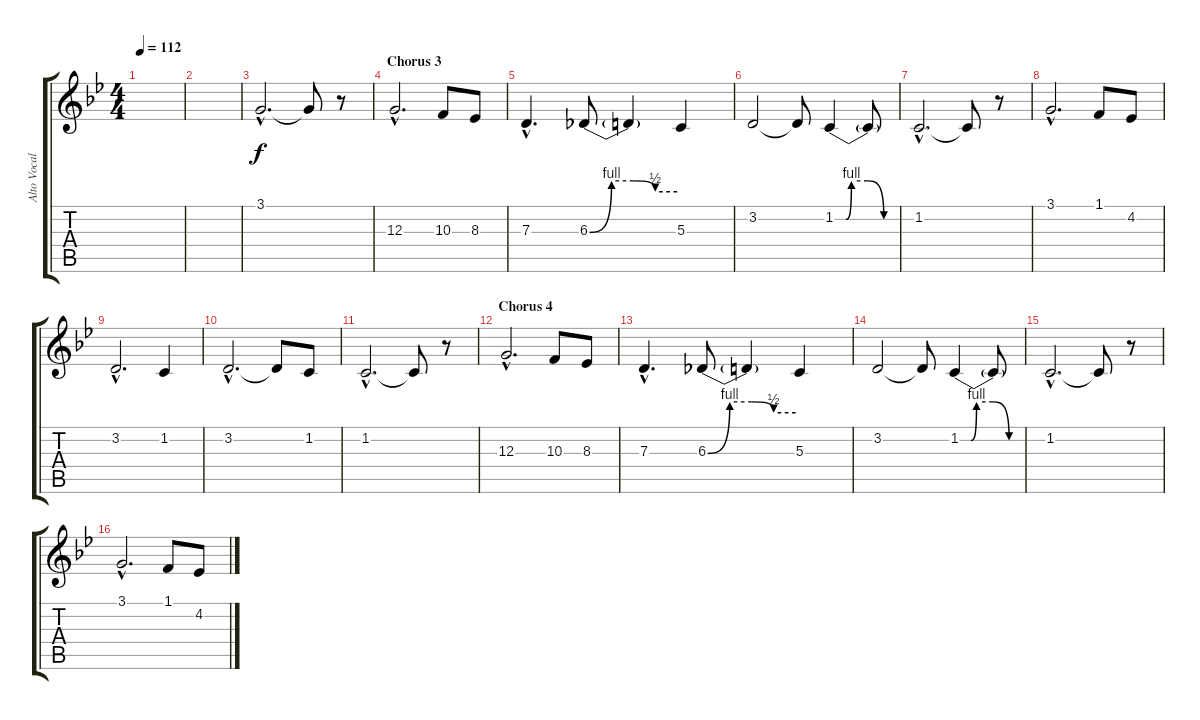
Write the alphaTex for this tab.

\track ("Alto Vocals - Lauri" "Alto Vocal") {instrument lead2sawtooth}
\staff {score tabs}
\tuning (E4 B3 G3 D3 A2 E2) {hide}
\ts (4 4)
\tempo 112
\clef g2
\ks bb
|
|
3.1{hac}.2{d} 3.1{t}.8 r.8 |
\section ("" "Chorus 3")
12.3{hac}.2{d} 10.3.8 8.3.8 |
7.3{hac}.4{d} 6.3{be (custom 0 0 15 4 30 4 45 2 60 2)}.8 6.3{t}.4 5.3.4 |
3.2.2 3.2{t}.8 1.2{be (custom 0 0 10 0 15 4 30 4 45 0 60 0)}.4 1.2{t}.8 |
1.2{hac}.2{d} 1.2{t}.8 r.8 |
3.1{hac}.2{d} 1.1.8 4.2.8 |
3.2{hac}.2{d} 1.2.4 |
3.2{hac}.2{d} 3.2{t}.8 1.2.8 |
1.2{hac}.2{d} 1.2{t}.8 r.8 |
\section ("" "Chorus 4")
12.3{hac}.2{d} 10.3.8 8.3.8 |
7.3{hac}.4{d} 6.3{be (custom 0 0 15 4 30 4 45 2 60 2)}.8 6.3{t}.4 5.3.4 |
3.2.2 3.2{t}.8 1.2{be (custom 0 0 10 0 15 4 30 4 45 0 60 0)}.4 1.2{t}.8 |
1.2{hac}.2{d} 1.2{t}.8 r.8 |
3.1{hac}.2{d} 1.1.8 4.2.8
